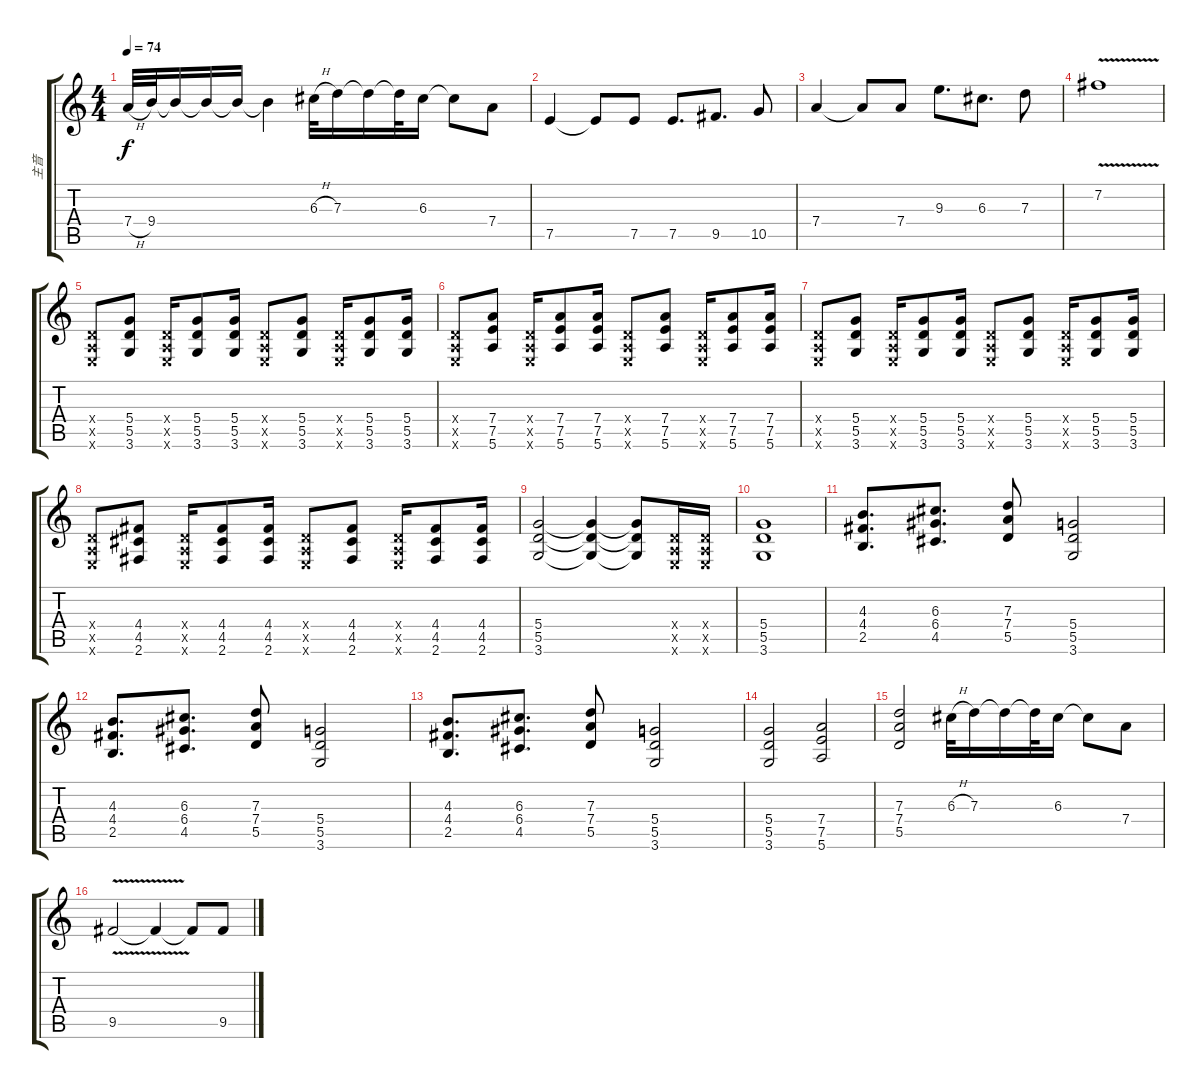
\track ("主音" "主音") {instrument overdrivenguitar}
\staff {score tabs}
\tuning (E4 B3 G3 D3 A2 E2) {hide}
\ts (4 4)
\tempo 74
\clef g2
\ks c
7.4{h}.32{dy f} 9.4.32 9.4{t}.16 9.4{t}.16 9.4{t}.16 9.4{t}.4 6.3{h}.32 7.3.16 7.3{t}.16 7.3{t}.32 6.3.16 6.3{t}.8 7.4.8 |
7.5.4 7.5{t}.8 7.5.8 7.5.8{d} 9.5.8{d} 10.5.8 |
7.4.4 7.4{t}.8 7.4.8 9.3.8{d} 6.3.8{d} 7.3.8 |
7.2{v}.1 |
(0.4{x} 0.5{x} 0.6{x}).8 (5.4 5.5 3.6).8 (0.4{x} 0.5{x} 0.6{x}).16 (5.4 5.5 3.6).8 (5.4 5.5 3.6).16 (0.4{x} 0.5{x} 0.6{x}).8 (5.4 5.5 3.6).8 (0.4{x} 0.5{x} 0.6{x}).16 (5.4 5.5 3.6).8 (5.4 5.5 3.6).16 |
(0.4{x} 0.5{x} 0.6{x}).8 (7.4 7.5 5.6).8 (0.4{x} 0.5{x} 0.6{x}).16 (7.4 7.5 5.6).8 (7.4 7.5 5.6).16 (0.4{x} 0.5{x} 0.6{x}).8 (7.4 7.5 5.6).8 (0.4{x} 0.5{x} 0.6{x}).16 (7.4 7.5 5.6).8 (7.4 7.5 5.6).16 |
(0.4{x} 0.5{x} 0.6{x}).8 (5.4 5.5 3.6).8 (0.4{x} 0.5{x} 0.6{x}).16 (5.4 5.5 3.6).8 (5.4 5.5 3.6).16 (0.4{x} 0.5{x} 0.6{x}).8 (5.4 5.5 3.6).8 (0.4{x} 0.5{x} 0.6{x}).16 (5.4 5.5 3.6).8 (5.4 5.5 3.6).16 |
(0.4{x} 0.5{x} 0.6{x}).8 (4.4 4.5 2.6).8 (0.4{x} 0.5{x} 0.6{x}).16 (4.4 4.5 2.6).8 (4.4 4.5 2.6).16 (0.4{x} 0.5{x} 0.6{x}).8 (4.4 4.5 2.6).8 (0.4{x} 0.5{x} 0.6{x}).16 (4.4 4.5 2.6).8 (4.4 4.5 2.6).16 |
(5.4 5.5 3.6).2 (5.4{t} 5.5{t} 3.6{t}).4 (5.4{t} 5.5{t} 3.6{t}).8 (0.4{x} 0.5{x} 0.6{x}).16 (0.4{x} 0.5{x} 0.6{x}).16 |
(5.4 5.5 3.6).1 |
(4.3 4.4 2.5).8{d} (6.3 6.4 4.5).8{d} (7.3 7.4 5.5).8 (5.4 5.5 3.6).2 |
(4.3 4.4 2.5).8{d} (6.3 6.4 4.5).8{d} (7.3 7.4 5.5).8 (5.4 5.5 3.6).2 |
(4.3 4.4 2.5).8{d} (6.3 6.4 4.5).8{d} (7.3 7.4 5.5).8 (5.4 5.5 3.6).2 |
(5.4 5.5 3.6).2 (7.4 7.5 5.6).2 |
(7.3 7.4 5.5).2 6.3{h}.32 7.3.16 7.3{t}.16 7.3{t}.32 6.3.16 6.3{t}.8 7.4.8 |
9.5{v}.2 9.5{t}.4 9.5{t}.8 9.5.8
